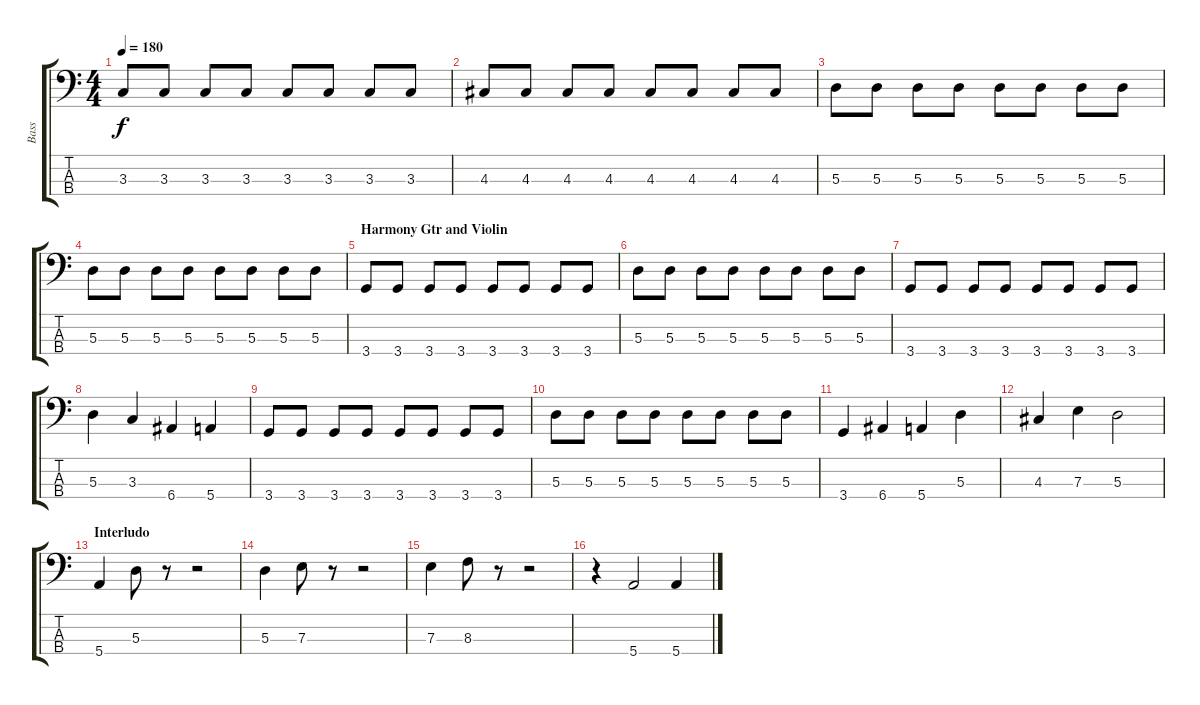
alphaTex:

\track ("Bass" "Bass") {instrument electricbassfinger}
\staff {score tabs}
\tuning (G2 D2 A1 E1) {hide}
\ts (4 4)
\tempo 180
\clef f4
\ks c
3.3.8{dy f} 3.3.8 3.3.8 3.3.8 3.3.8 3.3.8 3.3.8 3.3.8 |
4.3.8 4.3.8 4.3.8 4.3.8 4.3.8 4.3.8 4.3.8 4.3.8 |
5.3.8 5.3.8 5.3.8 5.3.8 5.3.8 5.3.8 5.3.8 5.3.8 |
5.3.8 5.3.8 5.3.8 5.3.8 5.3.8 5.3.8 5.3.8 5.3.8 |
\section ("" "Harmony Gtr and Violin")
3.4.8 3.4.8 3.4.8 3.4.8 3.4.8 3.4.8 3.4.8 3.4.8 |
5.3.8 5.3.8 5.3.8 5.3.8 5.3.8 5.3.8 5.3.8 5.3.8 |
3.4.8 3.4.8 3.4.8 3.4.8 3.4.8 3.4.8 3.4.8 3.4.8 |
5.3.4 3.3.4 6.4.4 5.4.4 |
3.4.8 3.4.8 3.4.8 3.4.8 3.4.8 3.4.8 3.4.8 3.4.8 |
5.3.8 5.3.8 5.3.8 5.3.8 5.3.8 5.3.8 5.3.8 5.3.8 |
3.4.4 6.4.4 5.4.4 5.3.4 |
4.3.4 7.3.4 5.3.2 |
\section ("" "Interludo")
5.4.4 5.3.8 r.8 r.2 |
5.3.4 7.3.8 r.8 r.2 |
7.3.4 8.3.8 r.8 r.2 |
r.4 5.4.2 5.4.4
